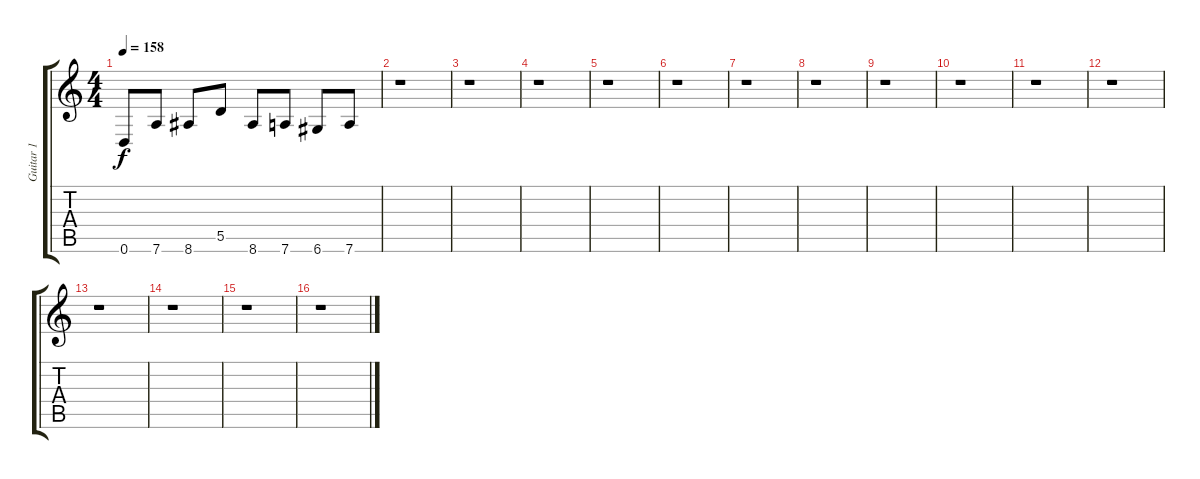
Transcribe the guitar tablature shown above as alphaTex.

\track ("Guitar 1" "Guitar 1") {instrument distortionguitar}
\staff {score tabs}
\tuning (E4 B3 G3 D3 A2 D2) {hide}
\ts (4 4)
\tempo 158
\clef g2
\ks c
0.6.8{dy f} 7.6.8 8.6.8 5.5.8 8.6.8 7.6.8 6.6.8 7.6.8 |
r.1 |
r.1 |
r.1 |
r.1 |
r.1 |
r.1 |
r.1 |
r.1 |
r.1 |
r.1 |
r.1 |
r.1 |
r.1 |
r.1 |
r.1
